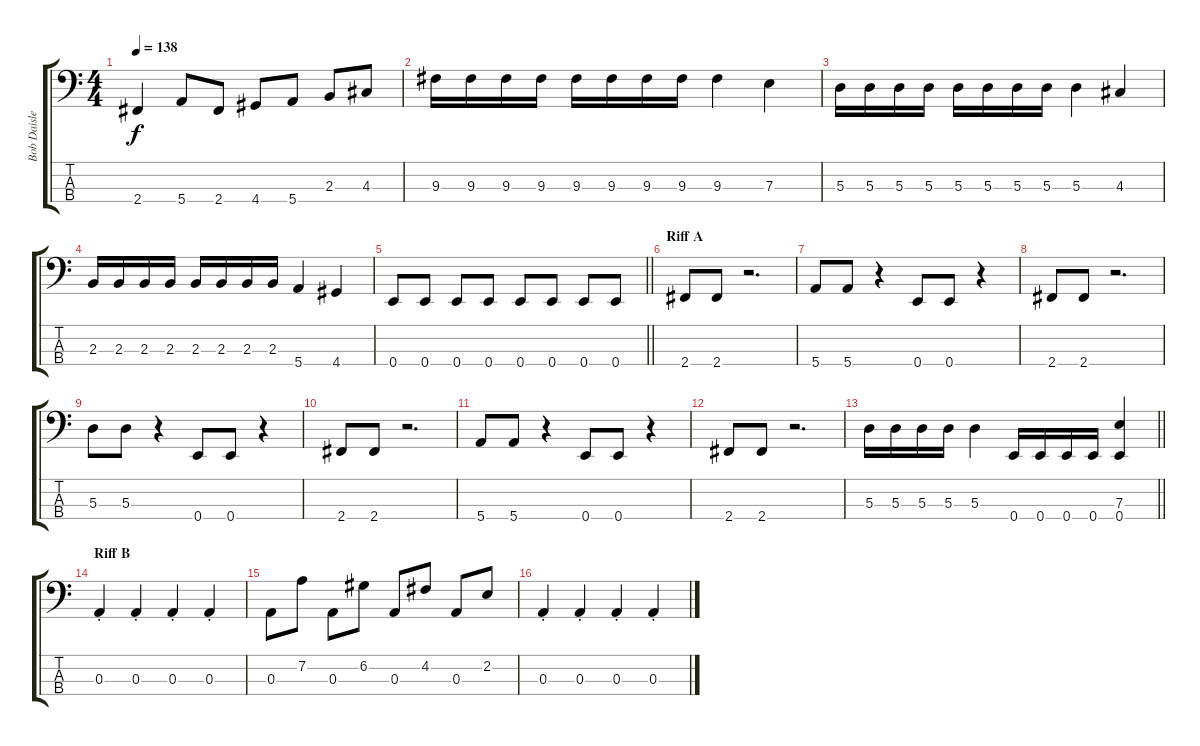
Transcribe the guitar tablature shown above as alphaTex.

\track ("Bob Daisley" "Bob Daisle") {instrument electricbassfinger}
\staff {score tabs}
\tuning (G2 D2 A1 E1) {hide}
\ts (4 4)
\tempo 138
\clef f4
\ks c
2.4.4{dy f} 5.4.8 2.4.8 4.4.8 5.4.8 2.3.8 4.3.8 |
9.3.16 9.3.16 9.3.16 9.3.16 9.3.16 9.3.16 9.3.16 9.3.16 9.3.4 7.3.4 |
5.3.16 5.3.16 5.3.16 5.3.16 5.3.16 5.3.16 5.3.16 5.3.16 5.3.4 4.3.4 |
2.3.16 2.3.16 2.3.16 2.3.16 2.3.16 2.3.16 2.3.16 2.3.16 5.4.4 4.4.4 |
\barLineRight lightlight
0.4.8 0.4.8 0.4.8 0.4.8 0.4.8 0.4.8 0.4.8 0.4.8 |
\section ("" "Riff A")
2.4.8 2.4.8 r.2{d} |
5.4.8 5.4.8 r.4 0.4.8 0.4.8 r.4 |
2.4.8 2.4.8 r.2{d} |
5.3.8 5.3.8 r.4 0.4.8 0.4.8 r.4 |
2.4.8 2.4.8 r.2{d} |
5.4.8 5.4.8 r.4 0.4.8 0.4.8 r.4 |
2.4.8 2.4.8 r.2{d} |
\barLineRight lightlight
5.3.16 5.3.16 5.3.16 5.3.16 5.3.4 0.4.16 0.4.16 0.4.16 0.4.16 (7.3 0.4).4 |
\section ("" "Riff B")
0.3{st}.4 0.3{st}.4 0.3{st}.4 0.3{st}.4 |
0.3.8 7.2.8 0.3.8 6.2.8 0.3.8 4.2.8 0.3.8 2.2.8 |
0.3{st}.4 0.3{st}.4 0.3{st}.4 0.3{st}.4
